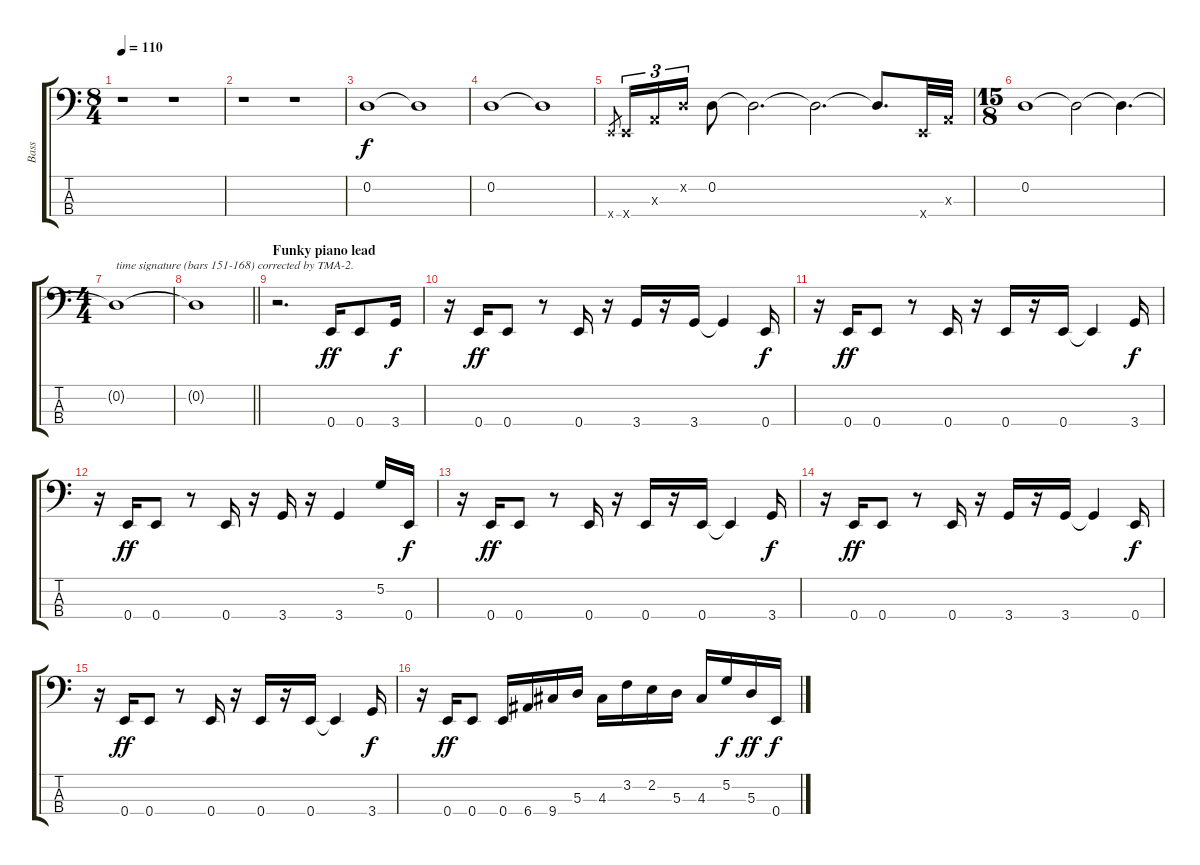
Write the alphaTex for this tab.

\track ("Bass" "Bass") {instrument electricbassfinger}
\staff {score tabs}
\tuning (G2 D2 A1 E1) {hide}
\ts (8 4)
\tempo 110
\clef f4
\ks c
r.1{dy f} r.1 |
r.1 r.1 |
0.2.1{volume 13} 0.2{t}.1 |
0.2.1 0.2{t}.1 |
0.4{x}.8{gr} 0.4{x}.16{tu (3 2)} 0.3{x}.16{tu (3 2)} 0.2{x}.16{tu (3 2)} 0.2.8 0.2{t}.2{d} 0.2{t}.2{d} 0.2{t}.8{d} 0.4{x}.32 0.3{x}.32 |
\ts (15 8)
0.2.1 0.2{t}.2 0.2{t}.4{d} |
\ts (4 4)
0.2{t}.1{txt "time signature (bars 151-168) corrected by TMA-2. "} |
\barLineRight lightlight
0.2{t}.1 |
\section ("" "Funky piano lead")
r.2{d} 0.4.16{dy ff} 0.4.8 3.4.16{dy f} |
r.16 0.4.16{dy ff} 0.4.8 r.8 0.4.16 r.16 3.4.16 r.16 3.4.16 3.4{t}.4 0.4.16{dy f} |
r.16 0.4.16{dy ff} 0.4.8 r.8 0.4.16 r.16 0.4.16 r.16 0.4.16 0.4{t}.4 3.4.16{dy f} |
r.16 0.4.16{dy ff} 0.4.8 r.8 0.4.16 r.16 3.4.16 r.16 3.4.4 5.2.16 0.4.16{dy f} |
r.16 0.4.16{dy ff} 0.4.8 r.8 0.4.16 r.16 0.4.16 r.16 0.4.16 0.4{t}.4 3.4.16{dy f} |
r.16 0.4.16{dy ff} 0.4.8 r.8 0.4.16 r.16 3.4.16 r.16 3.4.16 3.4{t}.4 0.4.16{dy f} |
r.16 0.4.16{dy ff} 0.4.8 r.8 0.4.16 r.16 0.4.16 r.16 0.4.16 0.4{t}.4 3.4.16{dy f} |
r.16 0.4.16{dy ff} 0.4.8 0.4.16 6.4.16 9.4.16 5.3.16 4.3.16 3.2.16 2.2.16 5.3.16 4.3.16 5.2.16{dy f} 5.3.16{dy ff} 0.4.16{dy f}
